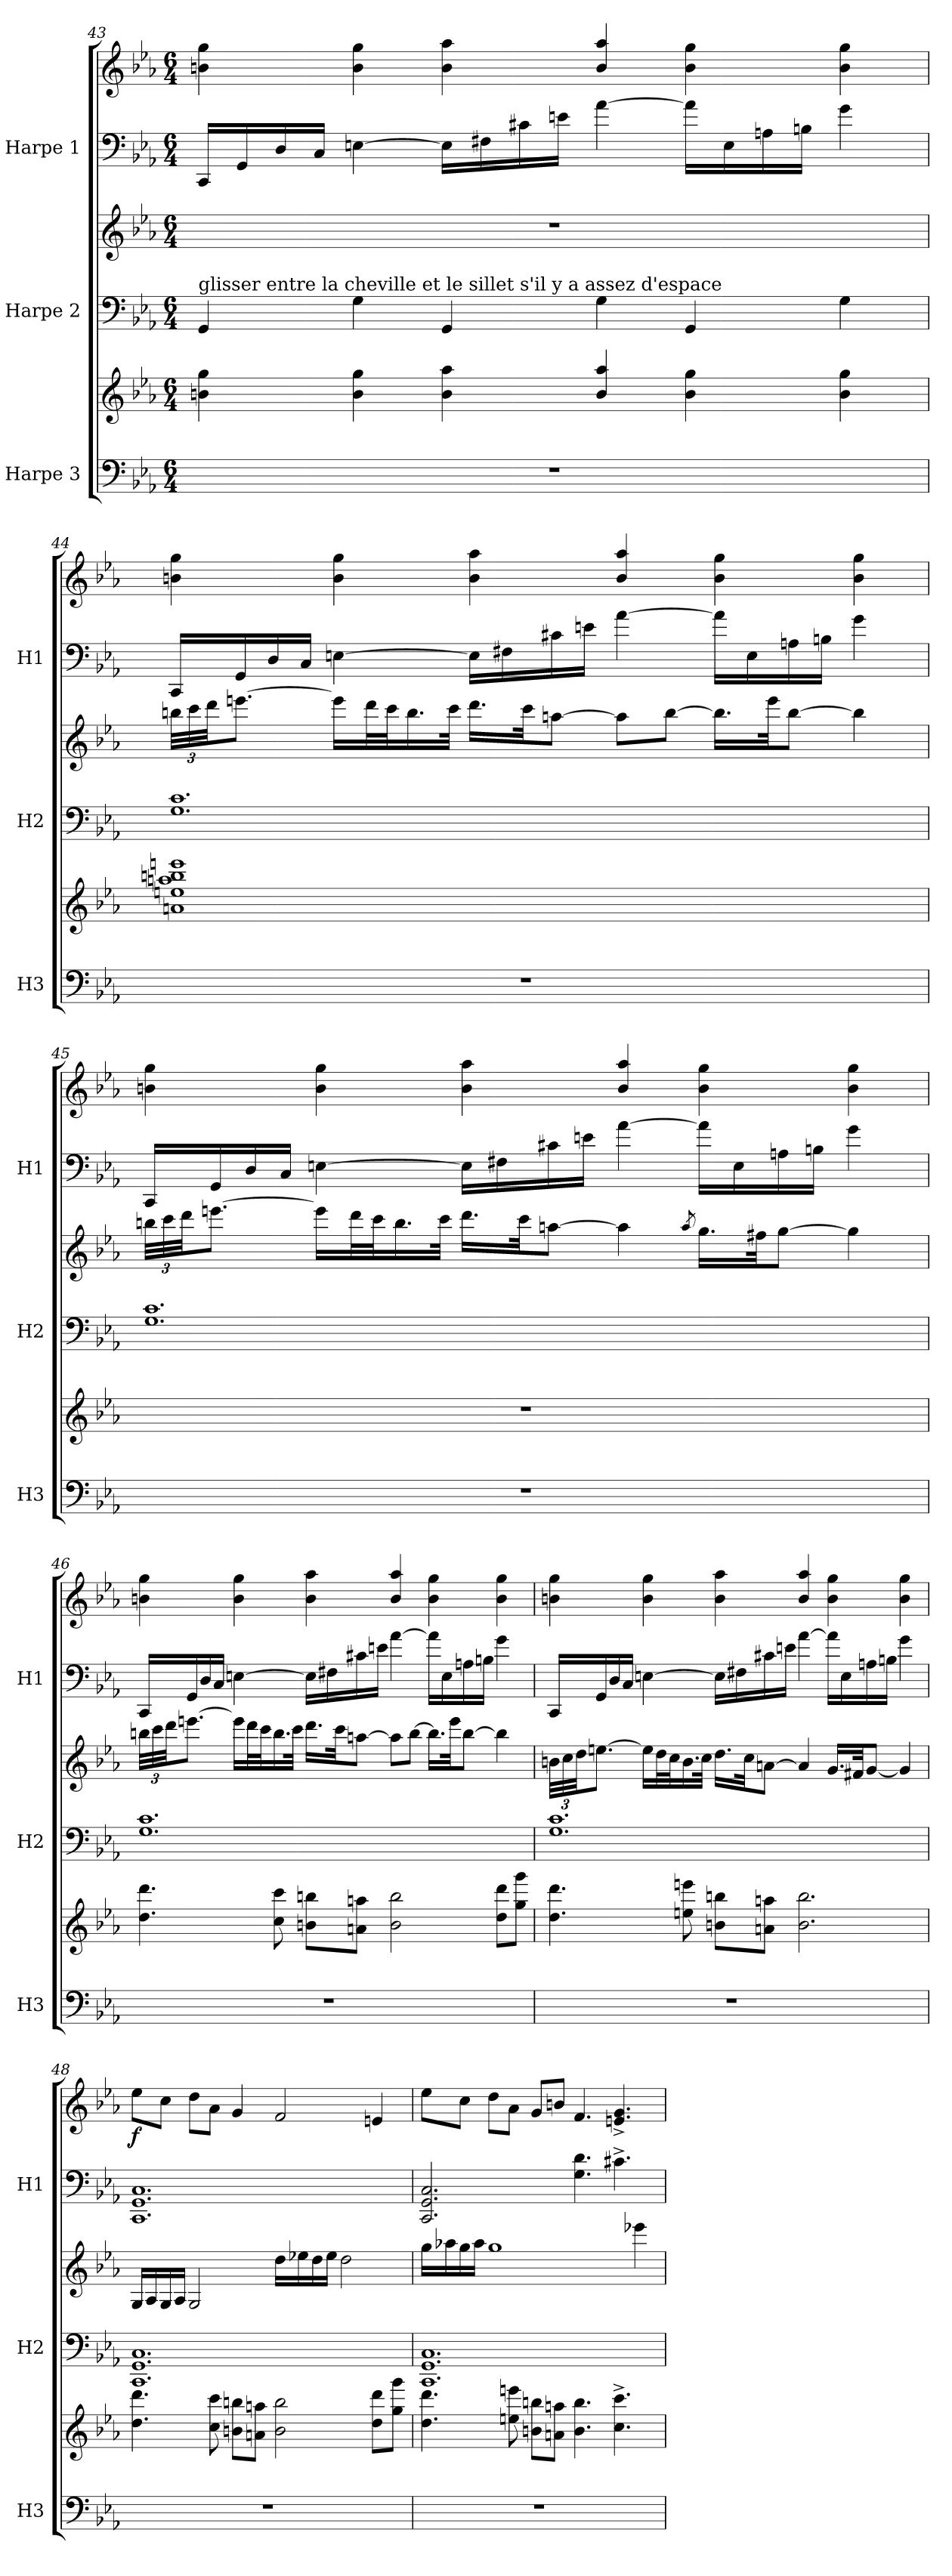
**kern	**kern	**kern	**kern	**kern	**kern	**dynam
*part3	*part3	*part2	*part2	*part1	*part1	*part1
*staff6	*staff5	*staff4	*staff3	*staff2	*staff1	*staff1/2
*I"Harpe 3	*	*I"Harpe 2	*	*I"Harpe 1	*	*
*I'H3	*	*I'H2	*	*I'H1	*	*
*clefF4	*clefG2	*clefF4	*clefG2	*clefF4	*clefG2	*
*k[b-e-a-]	*k[b-e-a-]	*k[b-e-a-]	*k[b-e-a-]	*k[b-e-a-]	*k[b-e-a-]	*
*M6/4	*M6/4	*M6/4	*M6/4	*M6/4	*M6/4	*
=43	=43	=43	=43	=43	=43	=43
!	!	!LO:TX:a:t=glisser entre la cheville et le sillet s'il y a assez d'espace	!	!	!	!
1.r	4bn\ 4gg\	4GG/	1.r	16CC/LL	4bn\ 4gg\	.
.	.	.	.	16GG/	.	.
.	.	.	.	16D/	.	.
.	.	.	.	16C/JJ	.	.
.	4b\ 4gg\	4G\	.	[4En\	4b\ 4gg\	.
.	4b\ 4aa-\	4GG/	.	16E\LL]	4b\ 4aa-\	.
.	.	.	.	16F#X\	.	.
.	.	.	.	16c#X\	.	.
.	.	.	.	16en\JJ	.	.
.	4b/ 4aa-/	4G\	.	[4a-\	4b/ 4aa-/	.
.	4b\ 4gg\	4GG/	.	16a-\LL]	4b\ 4gg\	.
.	.	.	.	16E\	.	.
.	.	.	.	16An\	.	.
.	.	.	.	16Bn\JJ	.	.
.	4b\ 4gg\	4G\	.	4g\	4b\ 4gg\	.
=44	=44	=44	=44	=44	=44	=44
*	*	*	*Xbrackettup	*	*	*
1.r	1an 1een 1aan 1bbn 1eeen	1.G 1.c	48bbn\LLL	16CC/LL	4bn\ 4gg\	.
.	.	.	48ccc\	.	.	.
.	.	.	48ddd\JJ	.	.	.
.	.	.	[8.eeen\J	16GG/	.	.
.	.	.	.	16D/	.	.
.	.	.	.	16C/JJ	.	.
.	.	.	16eee\LL]	[4En\	4b\ 4gg\	.
.	.	.	32ddd\L	.	.	.
.	.	.	32ccc\J	.	.	.
.	.	.	16.bb\	.	.	.
.	.	.	32ccc\JJk	.	.	.
.	.	.	16.ddd\LL	16E\LL]	4b\ 4aa-\	.
.	.	.	.	16F#X\	.	.
.	.	.	32ccc\JK	.	.	.
.	.	.	[8aan\J	16c#X\	.	.
.	.	.	.	16en\JJ	.	.
.	.	.	8aa\L]	[4a-\	4b/ 4aa-/	.
.	.	.	[8bb\J	.	.	.
.	4ryy	.	16.bb\LL]	16a-\LL]	4b\ 4gg\	.
.	.	.	.	16E\	.	.
.	.	.	32eee\JK	.	.	.
.	.	.	[8bb\J	16An\	.	.
.	.	.	.	16Bn\JJ	.	.
.	4ryy	.	4bb\]	4g\	4b\ 4gg\	.
!!LO:PB:g=z
=45	=45	=45	=45	=45	=45	=45
1.r	1.r	1.G 1.c	48bbn\LLL	16CC/LL	4bn\ 4gg\	.
.	.	.	48ccc\	.	.	.
.	.	.	48ddd\JJ	.	.	.
.	.	.	[8.eeen\J	16GG/	.	.
.	.	.	.	16D/	.	.
.	.	.	.	16C/JJ	.	.
.	.	.	16eee\LL]	[4En\	4b\ 4gg\	.
.	.	.	32ddd\L	.	.	.
.	.	.	32ccc\J	.	.	.
.	.	.	16.bb\	.	.	.
.	.	.	32ccc\JJk	.	.	.
.	.	.	16.ddd\LL	16E\LL]	4b\ 4aa-\	.
.	.	.	.	16F#X\	.	.
.	.	.	32ccc\JK	.	.	.
.	.	.	[8aan\J	16c#X\	.	.
.	.	.	.	16en\JJ	.	.
.	.	.	4aa\]	[4a-\	4b/ 4aa-/	.
.	.	.	8qaa/	.	.	.
.	.	.	16.gg\LL	16a-\LL]	4b\ 4gg\	.
.	.	.	.	16E\	.	.
.	.	.	32ff#X\JK	.	.	.
.	.	.	[8gg\J	16An\	.	.
.	.	.	.	16Bn\JJ	.	.
.	.	.	4gg\]	4g\	4b\ 4gg\	.
=46	=46	=46	=46	=46	=46	=46
1.r	4.dd\ 4.ddd\	1.G 1.c	48bbn\LLL	16CC/LL	4bn\ 4gg\	.
.	.	.	48ccc\	.	.	.
.	.	.	48ddd\JJ	.	.	.
.	.	.	[8.eeen\J	16GG/	.	.
.	.	.	.	16D/	.	.
.	.	.	.	16C/JJ	.	.
.	.	.	16eee\LL]	[4En\	4b\ 4gg\	.
.	.	.	32ddd\L	.	.	.
.	.	.	32ccc\J	.	.	.
.	8cc\ 8ccc\	.	16.bb\	.	.	.
.	.	.	32ccc\JJk	.	.	.
.	8bn\ 8bbn\L	.	16.ddd\LL	16E\LL]	4b\ 4aa-\	.
.	.	.	.	16F#X\	.	.
.	.	.	32ccc\JK	.	.	.
.	8an\ 8aan\J	.	[8aan\J	16c#X\	.	.
.	.	.	.	16en\JJ	.	.
.	2b\ 2bb\	.	8aa\L]	[4a-\	4b/ 4aa-/	.
.	.	.	[8bb\J	.	.	.
.	.	.	16.bb\LL]	16a-\LL]	4b\ 4gg\	.
.	.	.	.	16E\	.	.
.	.	.	32eee\JK	.	.	.
.	.	.	[8bb\J	16An\	.	.
.	.	.	.	16Bn\JJ	.	.
.	8dd\ 8ddd\L	.	4bb\]	4g\	4b\ 4gg\	.
.	8gg\ 8ggg\J	.	.	.	.	.
=47	=47	=47	=47	=47	=47	=47
1.r	4.dd\ 4.ddd\	1.G 1.c	48bn\LLL	16CC/LL	4bn\ 4gg\	.
.	.	.	48cc\	.	.	.
.	.	.	48dd\JJ	.	.	.
.	.	.	[8.een\J	16GG/	.	.
.	.	.	.	16D/	.	.
.	.	.	.	16C/JJ	.	.
.	.	.	16ee\LL]	[4En\	4b\ 4gg\	.
.	.	.	32dd\L	.	.	.
.	.	.	32cc\J	.	.	.
.	8een\ 8eeen\	.	16.b\	.	.	.
.	.	.	32cc\JJk	.	.	.
.	8bn\ 8bbn\L	.	16.dd\LL	16E\LL]	4b\ 4aa-\	.
.	.	.	.	16F#X\	.	.
.	.	.	32cc\JK	.	.	.
.	8an\ 8aan\J	.	[8an\J	16c#X\	.	.
.	.	.	.	16en\JJ	.	.
.	2.b\ 2.bb\	.	4a/]	[4a-\	4b/ 4aa-/	.
.	.	.	16.g/LL	16a-\LL]	4b\ 4gg\	.
.	.	.	.	16E\	.	.
.	.	.	32f#X/JK	.	.	.
.	.	.	[8g/J	16An\	.	.
.	.	.	.	16Bn\JJ	.	.
.	.	.	4g/]	4g\	4b\ 4gg\	.
!!LO:LB:g=z
=48	=48	=48	=48	=48	=48	=48
!	!	!	!	!	!	!LO:DY:b
1.r	4.dd\ 4.ddd\	1.CC 1.GG 1.C	16G/LL	1.CC 1.GG 1.C	8ee-\L	f
.	.	.	16A-/	.	.	.
.	.	.	16G/	.	8cc\J	.
.	.	.	16A-/JJ	.	.	.
.	.	.	2G/	.	8dd\L	.
.	8cc\ 8ccc\	.	.	.	8a-\J	.
.	8bn\ 8bbn\L	.	.	.	4g/	.
.	8an\ 8aan\J	.	.	.	.	.
.	2b\ 2bb\	.	16dd\LL	.	2f/	.
.	.	.	16ee-X\	.	.	.
.	.	.	16dd\	.	.	.
.	.	.	16ee-\JJ	.	.	.
.	.	.	2dd\	.	.	.
.	8dd\ 8ddd\L	.	.	.	4en/	.
.	8gg\ 8ggg\J	.	.	.	.	.
=49	=49	=49	=49	=49	=49	=49
1.r	4.dd\ 4.ddd\	1.CC 1.GG 1.C	16gg\LL	2.CC/ 2.GG/ 2.C/	8ee-\L	.
.	.	.	16aa-X\	.	.	.
.	.	.	16gg\	.	8cc\J	.
.	.	.	16aa-\JJ	.	.	.
.	.	.	1gg	.	8dd\L	.
.	8een\ 8eeen\	.	.	.	8a-\J	.
.	8bn\ 8bbn\L	.	.	.	8g/L	.
.	8an\ 8aan\J	.	.	.	8bn/J	.
.	4.b\ 4.bb\	.	.	4.G\ 4.d\	4.f/	.
.	4.cc\^ 4.ccc\^	.	.	4.c#X^\	4.en/^ 4.g/^	.
.	.	.	4eee-X\	.	.	.
=	=	=	=	=	=	=
*-	*-	*-	*-	*-	*-	*-
